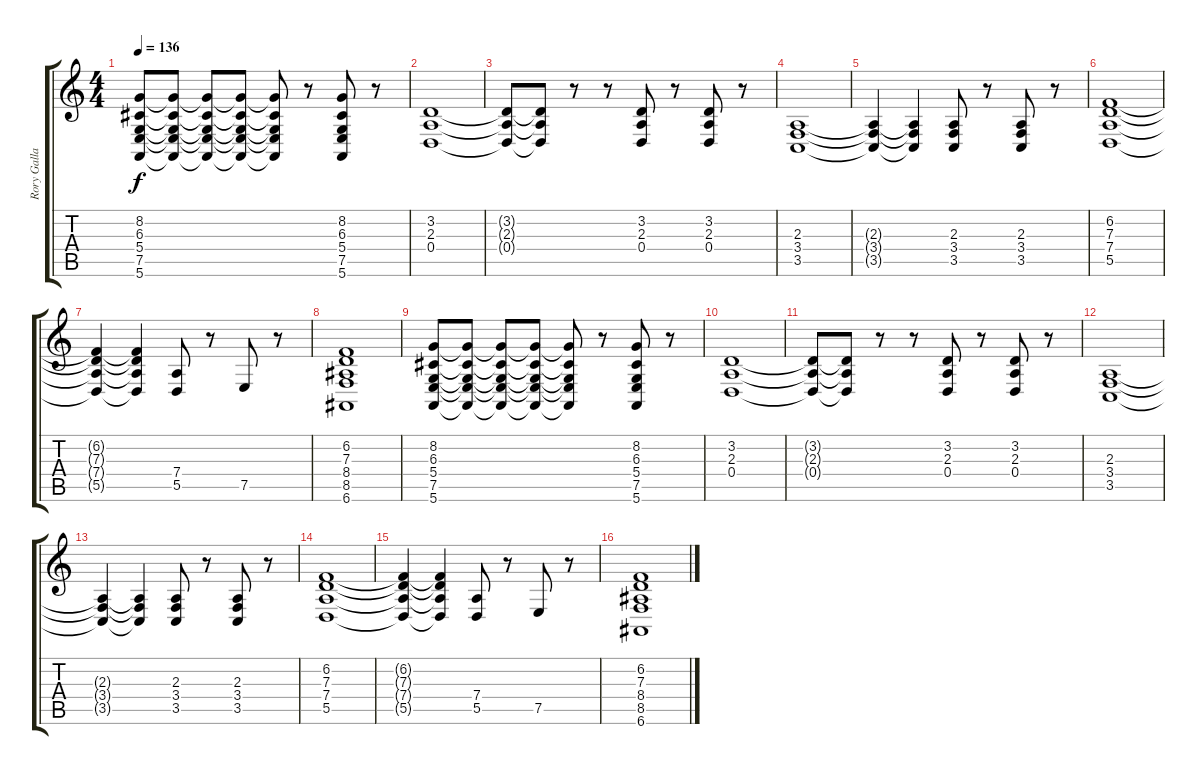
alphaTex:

\track ("Rory Gallagher Saxaphone" "Rory Galla") {instrument tenorsax}
\staff {score tabs}
\tuning (E4 B3 G3 D3 A2 E2) {hide}
\ts (4 4)
\tempo 136
\clef g2
\ks c
(8.2 6.3 5.4 7.5 5.6).8{dy f} (8.2{t} 6.3{t} 5.4{t} 7.5{t} 5.6{t}).8 (8.2{t} 6.3{t} 5.4{t} 7.5{t} 5.6{t}).8 (8.2{t} 6.3{t} 5.4{t} 7.5{t} 5.6{t}).8 (8.2{t} 6.3{t} 5.4{t} 7.5{t} 5.6{t}).8 r.8 (8.2 6.3 5.4 7.5 5.6).8 r.8 |
(3.2 2.3 0.4).1 |
(3.2{t} 2.3{t} 0.4{t}).8 (3.2{t} 2.3{t} 0.4{t}).8 r.8 r.8 (3.2 2.3 0.4).8 r.8 (3.2 2.3 0.4).8 r.8 |
(2.3 3.4 3.5).1 |
(2.3{t} 3.4{t} 3.5{t}).4 (2.3{t} 3.4{t} 3.5{t}).4 (2.3 3.4 3.5).8 r.8 (2.3 3.4 3.5).8 r.8 |
(6.2 7.3 7.4 5.5).1 |
(6.2{t} 7.3{t} 7.4{t} 5.5{t}).4 (6.2{t} 7.3{t} 7.4{t} 5.5{t}).4 (7.4 5.5).8 r.8 7.5.8 r.8 |
(6.2 7.3 8.4 8.5 6.6).1 |
(8.2 6.3 5.4 7.5 5.6).8 (8.2{t} 6.3{t} 5.4{t} 7.5{t} 5.6{t}).8 (8.2{t} 6.3{t} 5.4{t} 7.5{t} 5.6{t}).8 (8.2{t} 6.3{t} 5.4{t} 7.5{t} 5.6{t}).8 (8.2{t} 6.3{t} 5.4{t} 7.5{t} 5.6{t}).8 r.8 (8.2 6.3 5.4 7.5 5.6).8 r.8 |
(3.2 2.3 0.4).1 |
(3.2{t} 2.3{t} 0.4{t}).8 (3.2{t} 2.3{t} 0.4{t}).8 r.8 r.8 (3.2 2.3 0.4).8 r.8 (3.2 2.3 0.4).8 r.8 |
(2.3 3.4 3.5).1 |
(2.3{t} 3.4{t} 3.5{t}).4 (2.3{t} 3.4{t} 3.5{t}).4 (2.3 3.4 3.5).8 r.8 (2.3 3.4 3.5).8 r.8 |
(6.2 7.3 7.4 5.5).1 |
(6.2{t} 7.3{t} 7.4{t} 5.5{t}).4 (6.2{t} 7.3{t} 7.4{t} 5.5{t}).4 (7.4 5.5).8 r.8 7.5.8 r.8 |
(6.2 7.3 8.4 8.5 6.6).1
